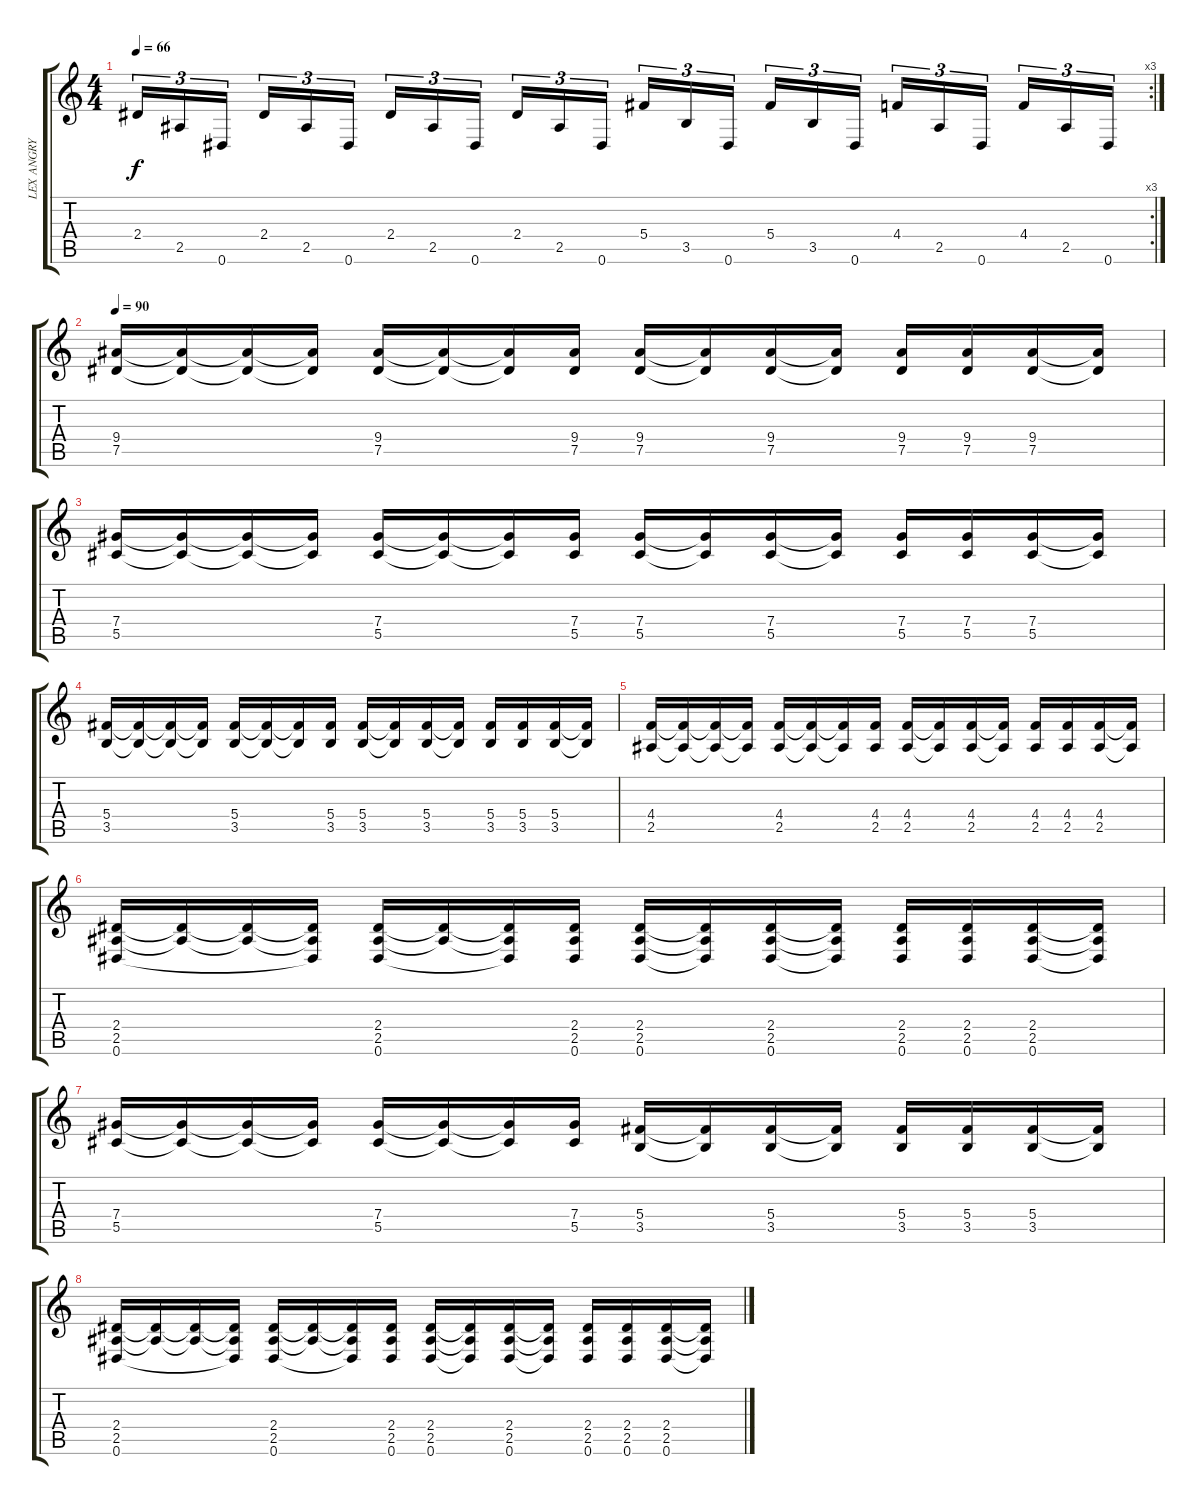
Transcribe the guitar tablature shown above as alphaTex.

\track ("LEX ANGRY" "LEX ANGRY") {instrument distortionguitar}
\staff {score tabs}
\tuning (Eb4 Bb3 Gb3 Db3 Ab2 Eb2) {hide}
\rc 3
\ts (4 4)
\tempo 66
\clef g2
\ks c
2.4.16{tu (3 2) dy f} 2.5.16{tu (3 2)} 0.6.16{tu (3 2) beam splitsecondary} 2.4.16{tu (3 2)} 2.5.16{tu (3 2)} 0.6.16{tu (3 2)} 2.4.16{tu (3 2)} 2.5.16{tu (3 2)} 0.6.16{tu (3 2) beam splitsecondary} 2.4.16{tu (3 2)} 2.5.16{tu (3 2)} 0.6.16{tu (3 2)} 5.4.16{tu (3 2)} 3.5.16{tu (3 2)} 0.6.16{tu (3 2) beam splitsecondary} 5.4.16{tu (3 2)} 3.5.16{tu (3 2)} 0.6.16{tu (3 2)} 4.4.16{tu (3 2)} 2.5.16{tu (3 2)} 0.6.16{tu (3 2) beam splitsecondary} 4.4.16{tu (3 2)} 2.5.16{tu (3 2)} 0.6.16{tu (3 2)} |
\tempo 90
(9.4 7.5).16 (9.4{t} 7.5{t}).16 (9.4{t} 7.5{t}).16 (9.4{t} 7.5{t}).16 (9.4 7.5).16 (9.4{t} 7.5{t}).16 (9.4{t} 7.5{t}).16 (9.4 7.5).16 (9.4 7.5).16 (9.4{t} 7.5{t}).16 (9.4 7.5).16 (9.4{t} 7.5{t}).16 (9.4 7.5).16 (9.4 7.5).16 (9.4 7.5).16 (9.4{t} 7.5{t}).16 |
(7.4 5.5).16 (7.4{t} 5.5{t}).16 (7.4{t} 5.5{t}).16 (7.4{t} 5.5{t}).16 (7.4 5.5).16 (7.4{t} 5.5{t}).16 (7.4{t} 5.5{t}).16 (7.4 5.5).16 (7.4 5.5).16 (7.4{t} 5.5{t}).16 (7.4 5.5).16 (7.4{t} 5.5{t}).16 (7.4 5.5).16 (7.4 5.5).16 (7.4 5.5).16 (7.4{t} 5.5{t}).16 |
(5.4 3.5).16 (5.4{t} 3.5{t}).16 (5.4{t} 3.5{t}).16 (5.4{t} 3.5{t}).16 (5.4 3.5).16 (5.4{t} 3.5{t}).16 (5.4{t} 3.5{t}).16 (5.4 3.5).16 (5.4 3.5).16 (5.4{t} 3.5{t}).16 (5.4 3.5).16 (5.4{t} 3.5{t}).16 (5.4 3.5).16 (5.4 3.5).16 (5.4 3.5).16 (5.4{t} 3.5{t}).16 |
(4.4 2.5).16 (4.4{t} 2.5{t}).16 (4.4{t} 2.5{t}).16 (4.4{t} 2.5{t}).16 (4.4 2.5).16 (4.4{t} 2.5{t}).16 (4.4{t} 2.5{t}).16 (4.4 2.5).16 (4.4 2.5).16 (4.4{t} 2.5{t}).16 (4.4 2.5).16 (4.4{t} 2.5{t}).16 (4.4 2.5).16 (4.4 2.5).16 (4.4 2.5).16 (4.4{t} 2.5{t}).16 |
(2.4 2.5 0.6).16 (2.4{t} 2.5{t}).16 (2.4{t} 2.5{t}).16 (2.4{t} 2.5{t} 0.6{t}).16 (2.4 2.5 0.6).16 (2.4{t} 2.5{t}).16 (2.4{t} 2.5{t} 0.6{t}).16 (2.4 2.5 0.6).16 (2.4 2.5 0.6).16 (2.4{t} 2.5{t} 0.6{t}).16 (2.4 2.5 0.6).16 (2.4{t} 2.5{t} 0.6{t}).16 (2.4 2.5 0.6).16 (2.4 2.5 0.6).16 (2.4 2.5 0.6).16 (2.4{t} 2.5{t} 0.6{t}).16 |
(7.4 5.5).16 (7.4{t} 5.5{t}).16 (7.4{t} 5.5{t}).16 (7.4{t} 5.5{t}).16 (7.4 5.5).16 (7.4{t} 5.5{t}).16 (7.4{t} 5.5{t}).16 (7.4 5.5).16 (5.4 3.5).16 (5.4{t} 3.5{t}).16 (5.4 3.5).16 (5.4{t} 3.5{t}).16 (5.4 3.5).16 (5.4 3.5).16 (5.4 3.5).16 (5.4{t} 3.5{t}).16 |
(2.4 2.5 0.6).16 (2.4{t} 2.5{t}).16 (2.4{t} 2.5{t}).16 (2.4{t} 2.5{t} 0.6{t}).16 (2.4 2.5 0.6).16 (2.4{t} 2.5{t}).16 (2.4{t} 2.5{t} 0.6{t}).16 (2.4 2.5 0.6).16 (2.4 2.5 0.6).16 (2.4{t} 2.5{t} 0.6{t}).16 (2.4 2.5 0.6).16 (2.4{t} 2.5{t} 0.6{t}).16 (2.4 2.5 0.6).16 (2.4 2.5 0.6).16 (2.4 2.5 0.6).16 (2.4{t} 2.5{t} 0.6{t}).16
